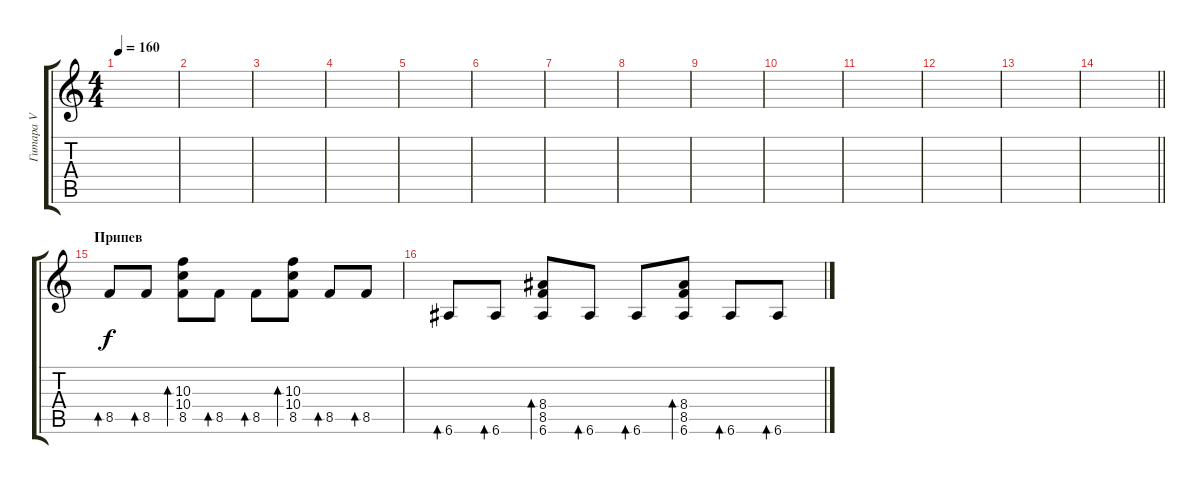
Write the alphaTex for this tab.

\track ("Гитара V" "Гитара V") {instrument overdrivenguitar}
\staff {score tabs}
\tuning (E4 B3 G3 D3 A2 E2) {hide}
\ts (4 4)
\tempo 160
\clef g2
\ks c
|
|
|
|
|
|
|
|
|
|
|
|
|
\barLineRight lightlight
|
\section ("" "Припев")
8.5.8{bd 60} 8.5.8{bd 60} (10.3 10.4 8.5).8{bd 60} 8.5.8{bd 60} 8.5.8{bd 60} (10.3 10.4 8.5).8{bd 60} 8.5.8{bd 60} 8.5.8{bd 60} |
6.6.8{bd 60} 6.6.8{bd 60} (8.4 8.5 6.6).8{bd 60} 6.6.8{bd 60} 6.6.8{bd 60} (8.4 8.5 6.6).8{bd 60} 6.6.8{bd 60} 6.6.8{bd 60}
